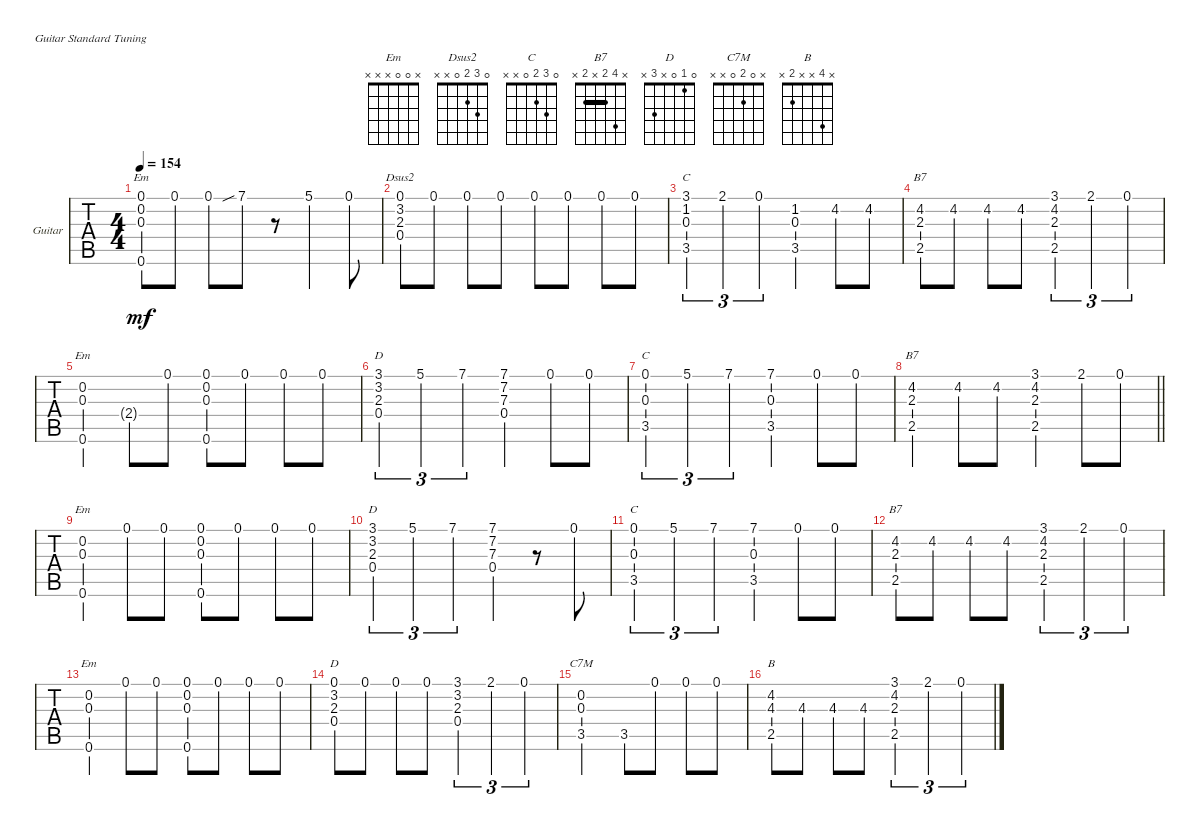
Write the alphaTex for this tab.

\bracketExtendMode groupsimilarinstruments
\firstSystemTrackNameOrientation horizontal
\otherSystemsTrackNameOrientation horizontal
\track ("" "Guitar") {instrument acousticguitarsteel}
\staff {tabs}
\tuning (E4 B3 G3 D3 A2 E2)
\chord ("Em" x 4 0 x x 0)
\chord ("Dsus2" 0 3 2 0 x x)
\chord ("C" 3 3 2 0 x x) {barre 3}
\chord ("B7" x 4 2 x 2 x) {barre 2}
\chord ("Em" x 0 0 x x 0)
\chord ("D" 3 x x x x x)
\chord ("C" 0 3 2 0 x x)
\chord ("Em" x 0 0 x x x)
\chord ("D" 3 1 0 x 3 x)
\chord ("D" 0 1 0 x 3 x)
\chord ("C7M" x 0 2 0 x x)
\chord ("B" x 4 x x 2 x)
\ts (4 4)
\tempo 154
\clef g2
\ks c
(0.3 0.6 0.2 0.1).8{ch "Em" dy mf} 0.1.8 0.1.8 7.1{sib}.8 r.8 5.1.4 0.1.8 |
(0.1 3.2 2.3 0.4).8{ch "Dsus2"} 0.1.8 0.1.8 0.1.8 0.1.8 0.1.8 0.1.8 0.1.8 |
(3.1 1.2 0.3 3.5).4{tu (3 2) ch "C"} 2.1.4{tu (3 2)} 0.1.4{tu (3 2)} (1.2 0.3 3.5).4 4.2.8 4.2.8 |
(4.2 2.3 2.5).8{ch "B7"} 4.2.8 4.2.8 4.2.8 (3.1 4.2 2.3 2.5).4{tu (3 2)} 2.1.4{tu (3 2)} 0.1.4{tu (3 2)} |
(0.2 0.6 0.3).4{ch "Em"} 2.4{g}.8 0.1.8 (0.1 0.2 0.3 0.6).8 0.1.8 0.1.8 0.1.8 |
(3.1 3.2 2.3 0.4).4{tu (3 2) ch "D"} 5.1.4{tu (3 2)} 7.1.4{tu (3 2)} (7.1 0.4 7.2 7.3).4 0.1.8 0.1.8 |
(0.1 0.3 3.5).4{tu (3 2) ch "C"} 5.1.4{tu (3 2)} 7.1.4{tu (3 2)} (7.1 0.3 3.5).4 0.1.8 0.1.8 |
\barLineRight lightlight
(4.2 2.3 2.5).4{ch "B7"} 4.2.8 4.2.8 (3.1 4.2 2.3 2.5).4 2.1.8 0.1.8 |
(0.2 0.3 0.6).4{ch "Em"} 0.1.8 0.1.8 (0.1 0.2 0.3 0.6).8 0.1.8 0.1.8 0.1.8 |
(3.1 3.2 2.3 0.4).4{tu (3 2) ch "D"} 5.1.4{tu (3 2)} 7.1.4{tu (3 2)} (7.1 7.2 7.3 0.4).4 r.8 0.1.8 |
(0.1 0.3 3.5).4{tu (3 2) ch "C"} 5.1.4{tu (3 2)} 7.1.4{tu (3 2)} (7.1 0.3 3.5).4 0.1.8 0.1.8 |
(4.2 2.3 2.5).8{ch "B7"} 4.2.8 4.2.8 4.2.8 (3.1 4.2 2.3 2.5).4{tu (3 2)} 2.1.4{tu (3 2)} 0.1.4{tu (3 2)} |
(0.2 0.3 0.6).4{ch "Em"} 0.1.8 0.1.8 (0.1 0.2 0.3 0.6).8 0.1.8 0.1.8 0.1.8 |
(0.1 3.2 2.3 0.4).8{ch "D"} 0.1.8 0.1.8 0.1.8 (3.1 3.2 2.3 0.4).4{tu (3 2)} 2.1.4{tu (3 2)} 0.1.4{tu (3 2)} |
(0.2 0.3 3.5).2{ch "C7M"} 3.5.8 0.1.8 0.1.8 0.1.8 |
(4.2 2.5 4.3).8{ch "B"} 4.3.8 4.3.8 4.3.8 (3.1 4.2 2.3 2.5).4{tu (3 2)} 2.1.4{tu (3 2)} 0.1.4{tu (3 2)}
